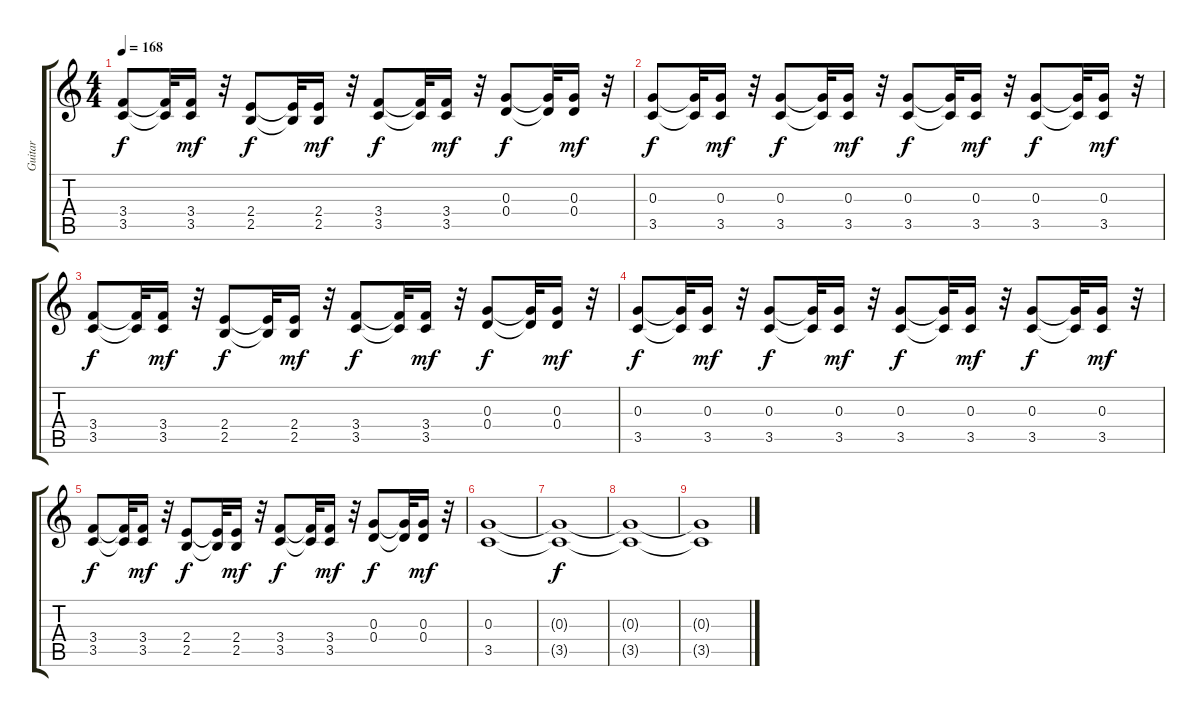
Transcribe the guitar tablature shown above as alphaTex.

\track ("Guitar" "Guitar") {instrument distortionguitar}
\staff {score tabs}
\tuning (E4 B3 G3 D3 A2 E2) {hide}
\ts (4 4)
\tempo 168
\clef g2
\ks c
(3.4 3.5).8{dy f} (3.4{t} 3.5{t}).32 (3.4 3.5).16{dy mf} r.32 (2.4 2.5).8{dy f} (2.4{t} 2.5{t}).32 (2.4 2.5).16{dy mf} r.32 (3.4 3.5).8{dy f} (3.4{t} 3.5{t}).32 (3.4 3.5).16{dy mf} r.32 (0.3 0.4).8{dy f} (0.3{t} 0.4{t}).32 (0.3 0.4).16{dy mf} r.32 |
(0.3 3.5).8{dy f} (0.3{t} 3.5{t}).32 (0.3 3.5).16{dy mf} r.32 (0.3 3.5).8{dy f} (0.3{t} 3.5{t}).32 (0.3 3.5).16{dy mf} r.32 (0.3 3.5).8{dy f} (0.3{t} 3.5{t}).32 (0.3 3.5).16{dy mf} r.32 (0.3 3.5).8{dy f} (0.3{t} 3.5{t}).32 (0.3 3.5).16{dy mf} r.32 |
(3.4 3.5).8{dy f} (3.4{t} 3.5{t}).32 (3.4 3.5).16{dy mf} r.32 (2.4 2.5).8{dy f} (2.4{t} 2.5{t}).32 (2.4 2.5).16{dy mf} r.32 (3.4 3.5).8{dy f} (3.4{t} 3.5{t}).32 (3.4 3.5).16{dy mf} r.32 (0.3 0.4).8{dy f} (0.3{t} 0.4{t}).32 (0.3 0.4).16{dy mf} r.32 |
(0.3 3.5).8{dy f} (0.3{t} 3.5{t}).32 (0.3 3.5).16{dy mf} r.32 (0.3 3.5).8{dy f} (0.3{t} 3.5{t}).32 (0.3 3.5).16{dy mf} r.32 (0.3 3.5).8{dy f} (0.3{t} 3.5{t}).32 (0.3 3.5).16{dy mf} r.32 (0.3 3.5).8{dy f} (0.3{t} 3.5{t}).32 (0.3 3.5).16{dy mf} r.32 |
(3.4 3.5).8{dy f} (3.4{t} 3.5{t}).32 (3.4 3.5).16{dy mf} r.32 (2.4 2.5).8{dy f} (2.4{t} 2.5{t}).32 (2.4 2.5).16{dy mf} r.32 (3.4 3.5).8{dy f} (3.4{t} 3.5{t}).32 (3.4 3.5).16{dy mf} r.32 (0.3 0.4).8{dy f} (0.3{t} 0.4{t}).32 (0.3 0.4).16{dy mf} r.32 |
(0.3 3.5).1 |
(0.3{t} 3.5{t}).1{dy f} |
(0.3{t} 3.5{t}).1 |
(0.3{t} 3.5{t}).1
